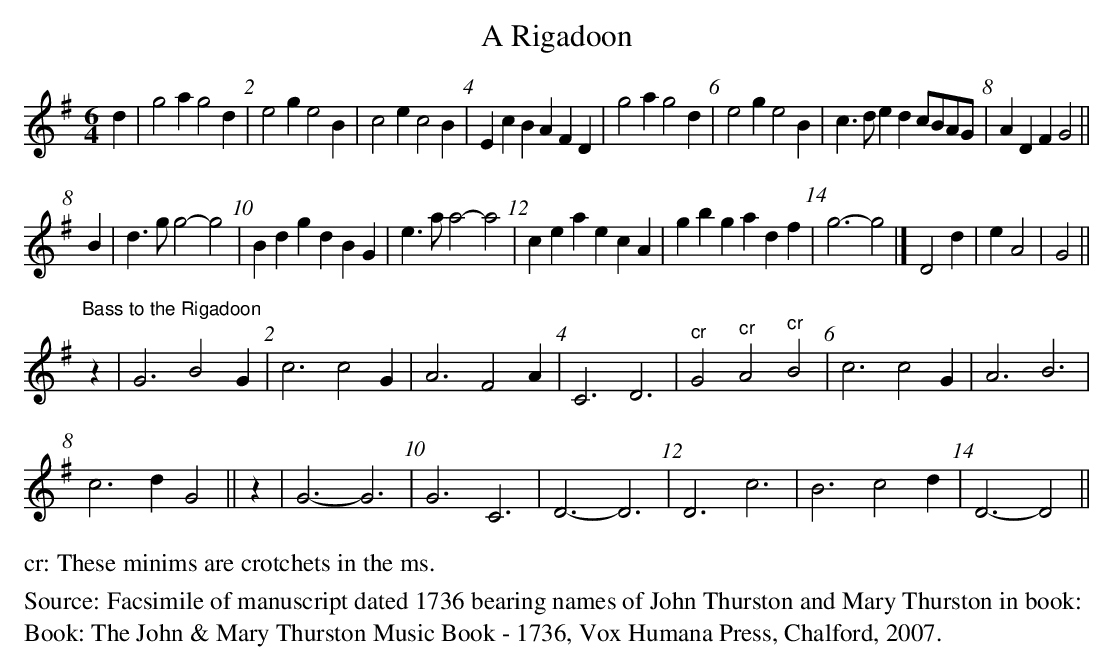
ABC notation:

X:1
T:Rigadoon, A
L:1/4
M:6/4
K:G
d | g2 a g2 d | e2 g e2 B | c2 e c2 B | E c B A F D |\
g2 a g2 d | e2 g e2 B | c3/2 d/ e d c/B/A/G/ | A D F G2 ||
B | d3/2 g/ g2- g2 | B d g d B G | e3/2 a/ a2- a2 | c e a e c A |\
g b g a d f | g3- g2 |] D2 d | e A2 | G2 ||
"^Bass to the Rigadoon" z | G3 B2 G | c3 c2 G | A3 F2 A | C3 D3 | \
"^cr"G2 "^cr"A2 "^cr"B2 | c3 c2 G | A3 B3 |
c3 d G2 ||\
z | G3- G3 | G3 C3 | D3-D3 | D3 c3 | B3 c2 d | D3-D2 ||
